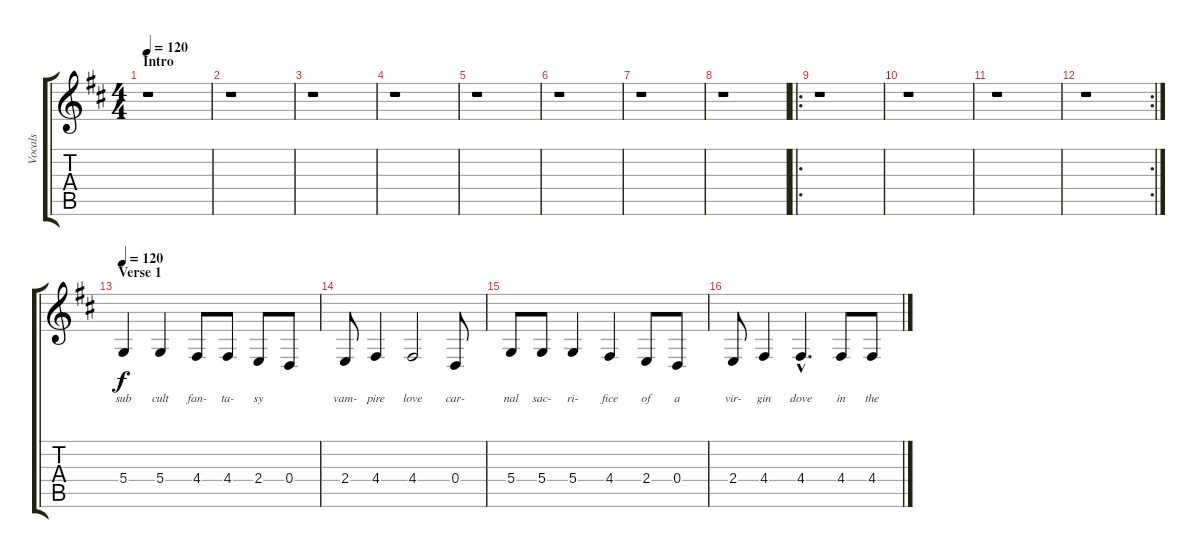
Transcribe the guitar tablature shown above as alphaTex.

\track ("Vocals" "Vocals") {instrument lead2sawtooth}
\staff {score tabs}
\tuning (E4 B3 G3 D3 A2 E2) {hide}
\ts (4 4)
\section ("" "Intro")
\tempo 120
\clef g2
\ks d
r.1{dy f instrument lead2sawtooth} |
r.1 |
r.1 |
r.1 |
r.1 |
r.1 |
r.1 |
r.1 |
\ro
r.1 |
r.1 |
r.1 |
\rc 2
r.1 |
\section ("" "Verse 1")
\tempo 120
5.4.4{lyrics (0 "sub") lyrics (1 "") lyrics (2 "") lyrics (3 "") lyrics (4 "")} 5.4.4{lyrics (0 "cult") lyrics (1 "") lyrics (2 "") lyrics (3 "") lyrics (4 "")} 4.4.8{lyrics (0 "fan-") lyrics (1 "") lyrics (2 "") lyrics (3 "") lyrics (4 "")} 4.4.8{lyrics (0 "ta-") lyrics (1 "") lyrics (2 "") lyrics (3 "") lyrics (4 "")} 2.4.8{lyrics (0 "sy") lyrics (1 "") lyrics (2 "") lyrics (3 "") lyrics (4 "")} 0.4.8{lyrics (0 "") lyrics (1 "") lyrics (2 "") lyrics (3 "") lyrics (4 "")} |
2.4.8{lyrics (0 "vam-") lyrics (1 "") lyrics (2 "") lyrics (3 "") lyrics (4 "")} 4.4.4{lyrics (0 "pire") lyrics (1 "") lyrics (2 "") lyrics (3 "") lyrics (4 "")} 4.4.2{lyrics (0 "love") lyrics (1 "") lyrics (2 "") lyrics (3 "") lyrics (4 "")} 0.4.8{lyrics (0 "car-") lyrics (1 "") lyrics (2 "") lyrics (3 "") lyrics (4 "")} |
5.4.8{lyrics (0 "nal") lyrics (1 "") lyrics (2 "") lyrics (3 "") lyrics (4 "")} 5.4.8{lyrics (0 "sac-") lyrics (1 "") lyrics (2 "") lyrics (3 "") lyrics (4 "")} 5.4.4{lyrics (0 "ri-") lyrics (1 "") lyrics (2 "") lyrics (3 "") lyrics (4 "")} 4.4.4{lyrics (0 "fice") lyrics (1 "") lyrics (2 "") lyrics (3 "") lyrics (4 "")} 2.4.8{lyrics (0 "of") lyrics (1 "") lyrics (2 "") lyrics (3 "") lyrics (4 "")} 0.4.8{lyrics (0 "a") lyrics (1 "") lyrics (2 "") lyrics (3 "") lyrics (4 "")} |
2.4.8{lyrics (0 "vir-") lyrics (1 "") lyrics (2 "") lyrics (3 "") lyrics (4 "")} 4.4.4{lyrics (0 "gin") lyrics (1 "") lyrics (2 "") lyrics (3 "") lyrics (4 "")} 4.4{hac}.4{d lyrics (0 "dove") lyrics (1 "") lyrics (2 "") lyrics (3 "") lyrics (4 "")} 4.4.8{lyrics (0 "in") lyrics (1 "") lyrics (2 "") lyrics (3 "") lyrics (4 "")} 4.4.8{lyrics (0 "the") lyrics (1 "") lyrics (2 "") lyrics (3 "") lyrics (4 "")}
